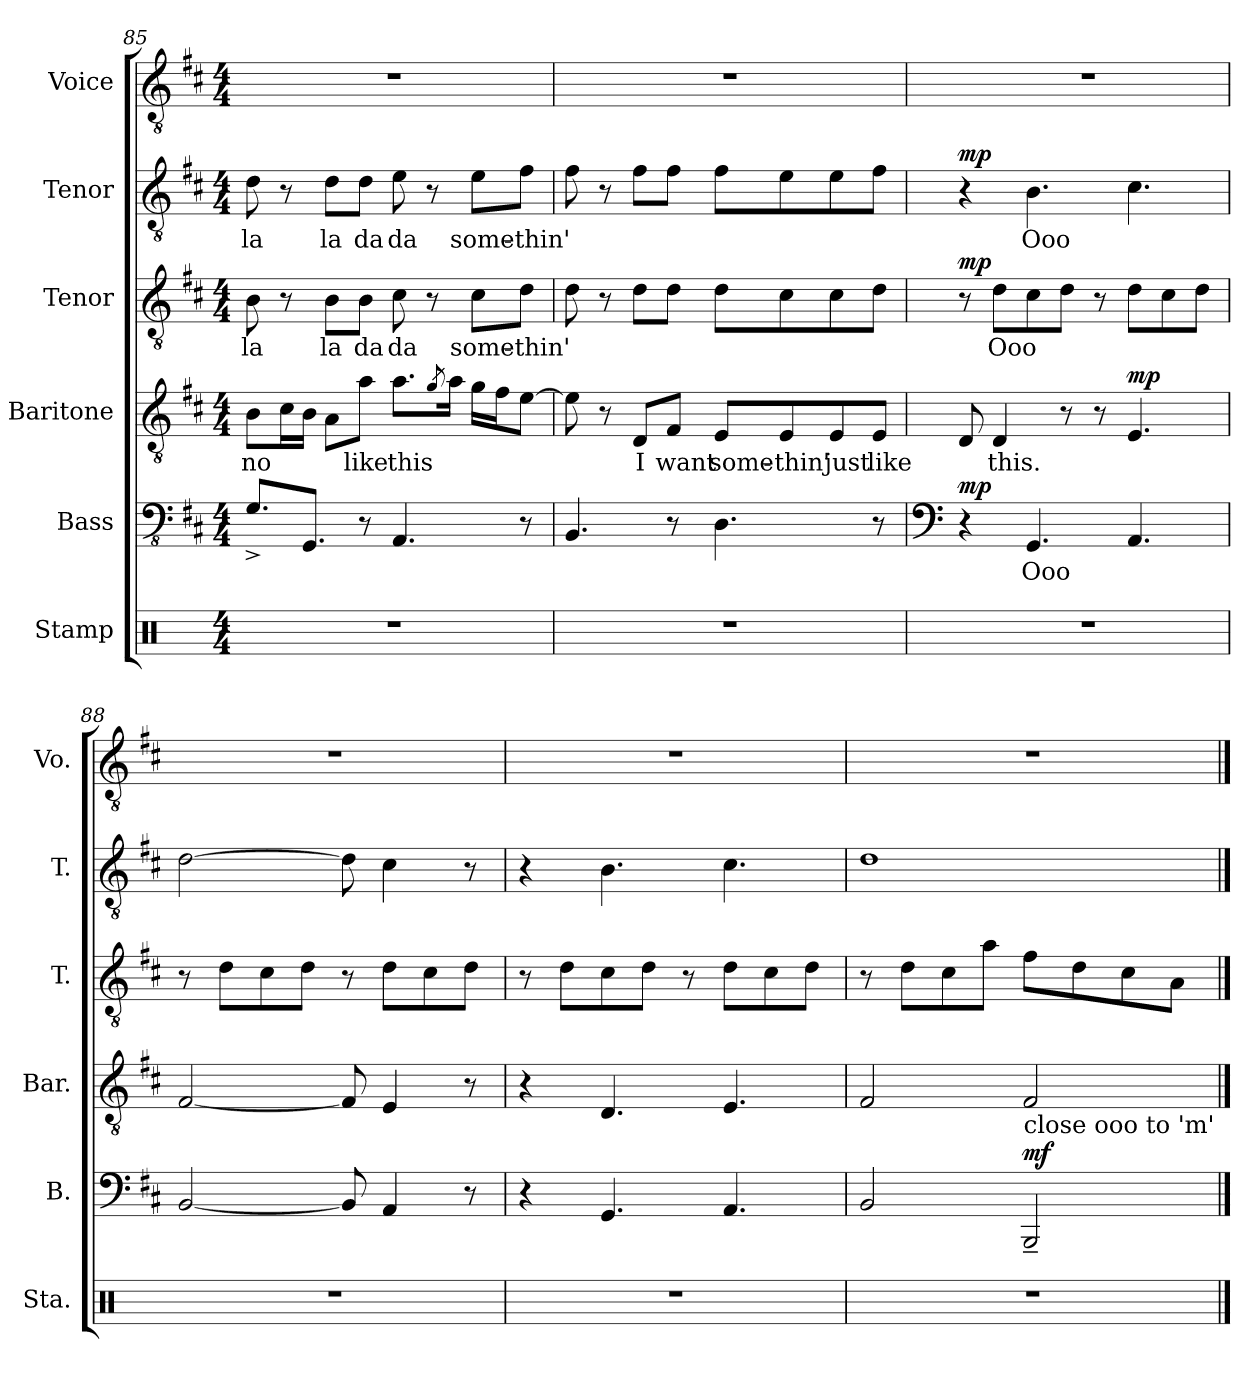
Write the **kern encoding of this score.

**kern	**kern	**text	**dynam	**kern	**text	**dynam	**kern	**text	**dynam	**kern	**text	**dynam	**kern
*part6	*part5	*part5	*part5	*part4	*part4	*part4	*part3	*part3	*part3	*part2	*part2	*part2	*part1
*staff6	*staff5	*staff5	*staff5	*staff4	*staff4	*staff4	*staff3	*staff3	*staff3	*staff2	*staff2	*staff2	*staff1
*I"Stamp	*I"Bass	*	*	*I"Baritone	*	*	*I"Tenor	*	*	*I"Tenor	*	*	*I"Voice
*I'Sta.	*I'B.	*	*	*I'Bar.	*	*	*I'T.	*	*	*I'T.	*	*	*I'Vo.
!!LO:LB:g=z
*clefX	*clefFv4	*	*	*clefGv2	*	*	*clefGv2	*	*	*clefGv2	*	*	*clefGv2
*	*	*	*	*	*	*	*	*	*	*	*	*	*ITrd-7c-12
*k[]	*k[f#c#]	*	*	*k[f#c#]	*	*	*k[f#c#]	*	*	*k[f#c#]	*	*	*k[f#c#]
*M4/4	*M4/4	*	*	*M4/4	*	*	*M4/4	*	*	*M4/4	*	*	*M4/4
=85	=85	=85	=85	=85	=85	=85	=85	=85	=85	=85	=85	=85	=85
!	!	!	!	!	!LO:LY:b	!	!	!LO:LY:b	!	!	!LO:LY:b	!	!
1r	8.GG^/L	.	.	8B\L	no	.	8B\	la	.	8d\	la	.	1r
.	.	.	.	16c#\L	.	.	8r	.	.	8r	.	.	.
.	8.GGG/J	.	.	16B\JJ	.	.	.	.	.	.	.	.	.
!	!	!	!	!	!	!	!	!LO:LY:b	!	!	!LO:LY:b	!	!
.	.	.	.	8A\L	.	.	8B\L	la	.	8d\L	la	.	.
!	!	!	!	!	!LO:LY:b	!	!	!LO:LY:b	!	!	!LO:LY:b	!	!
.	8r	.	.	8a\J	like	.	8B\J	da	.	8d\J	da	.	.
!	!	!	!	!	!LO:LY:b	!	!	!LO:LY:b	!	!	!LO:LY:b	!	!
.	4.AAA/	.	.	8.a\L	this	.	8c#\	da	.	8e\	da	.	.
.	.	.	.	.	.	.	8r	.	.	8r	.	.	.
.	.	.	.	8qg/	.	.	.	.	.	.	.	.	.
.	.	.	.	16a\Jk	.	.	.	.	.	.	.	.	.
!	!	!	!	!	!	!	!	!LO:LY:b	!	!	!LO:LY:b	!	!
.	.	.	.	16g\LL	.	.	8c#\L	some-	.	8e\L	some-	.	.
.	.	.	.	16f#\J	.	.	.	.	.	.	.	.	.
!	!	!	!	!	!	!	!	!LO:LY:b	!	!	!LO:LY:b	!	!
.	8r	.	.	[8e\J	.	.	8d\J	-thin'	.	8f#\J	-thin'	.	.
=86	=86	=86	=86	=86	=86	=86	=86	=86	=86	=86	=86	=86	=86
1r	4.BBB/	.	.	8e\]	.	.	8d\	.	.	8f#\	.	.	1r
.	.	.	.	8r	.	.	8r	.	.	8r	.	.	.
!	!	!	!	!	!LO:LY:b	!	!	!	!	!	!	!	!
.	.	.	.	8D/L	I	.	8d\L	.	.	8f#\L	.	.	.
!	!	!	!	!	!LO:LY:b	!	!	!	!	!	!	!	!
.	8r	.	.	8F#/J	want	.	8d\J	.	.	8f#\J	.	.	.
!	!	!	!	!	!LO:LY:b	!	!	!	!	!	!	!	!
.	4.DD\	.	.	8E/L	some-	.	8d\L	.	.	8f#\L	.	.	.
!	!	!	!	!	!LO:LY:b	!	!	!	!	!	!	!	!
.	.	.	.	8E/	-thin'	.	8c#\	.	.	8e\	.	.	.
!	!	!	!	!	!LO:LY:b	!	!	!	!	!	!	!	!
.	.	.	.	8E/	just	.	8c#\	.	.	8e\	.	.	.
!	!	!	!	!	!LO:LY:b	!	!	!	!	!	!	!	!
.	8r	.	.	8E/J	like	.	8d\J	.	.	8f#\J	.	.	.
=87	=87	=87	=87	=87	=87	=87	=87	=87	=87	=87	=87	=87	=87
*	*clefF4	*	*	*	*	*	*	*	*	*	*	*	*
!	!	!	!LO:DY:b	!	!	!	!	!	!LO:DY:b	!	!	!LO:DY:b	!
1r	4r	.	mp	8D/	.	.	8r	.	mp	4r	.	mp	1r
!	!	!	!	!	!LO:LY:b	!	!	!LO:LY:b	!	!	!	!	!
.	.	.	.	4D/	this.	.	8d\L	Ooo	.	.	.	.	.
!	!	!LO:LY:b	!	!	!	!	!	!	!	!	!LO:LY:b	!	!
.	4.GG/	Ooo	.	.	.	.	8c#\	.	.	4.B\	Ooo	.	.
.	.	.	.	8r	.	.	8d\J	.	.	.	.	.	.
.	.	.	.	8r	.	.	8r	.	.	.	.	.	.
!	!	!	!	!	!	!LO:DY:b	!	!	!	!	!	!	!
.	4.AA/	.	.	4.E/	.	mp	8d\L	.	.	4.c#\	.	.	.
.	.	.	.	.	.	.	8c#\	.	.	.	.	.	.
.	.	.	.	.	.	.	8d\J	.	.	.	.	.	.
!!LO:PB:g=z
=88	=88	=88	=88	=88	=88	=88	=88	=88	=88	=88	=88	=88	=88
1r	[2BB/	.	.	[2F#/	.	.	8r	.	.	[2d\	.	.	1r
.	.	.	.	.	.	.	8d\L	.	.	.	.	.	.
.	.	.	.	.	.	.	8c#\	.	.	.	.	.	.
.	.	.	.	.	.	.	8d\J	.	.	.	.	.	.
.	8BB/]	.	.	8F#/]	.	.	8r	.	.	8d\]	.	.	.
.	4AA/	.	.	4E/	.	.	8d\L	.	.	4c#\	.	.	.
.	.	.	.	.	.	.	8c#\	.	.	.	.	.	.
.	8r	.	.	8r	.	.	8d\J	.	.	8r	.	.	.
=89	=89	=89	=89	=89	=89	=89	=89	=89	=89	=89	=89	=89	=89
1r	4r	.	.	4r	.	.	8r	.	.	4r	.	.	1r
.	.	.	.	.	.	.	8d\L	.	.	.	.	.	.
.	4.GG/	.	.	4.D/	.	.	8c#\	.	.	4.B\	.	.	.
.	.	.	.	.	.	.	8d\J	.	.	.	.	.	.
.	.	.	.	.	.	.	8r	.	.	.	.	.	.
.	4.AA/	.	.	4.E/	.	.	8d\L	.	.	4.c#\	.	.	.
.	.	.	.	.	.	.	8c#\	.	.	.	.	.	.
.	.	.	.	.	.	.	8d\J	.	.	.	.	.	.
=90	=90	=90	=90	=90	=90	=90	=90	=90	=90	=90	=90	=90	=90
1r	2BB/	.	.	2F#/	.	.	8r	.	.	1d	.	.	1r
.	.	.	.	.	.	.	8d\L	.	.	.	.	.	.
.	.	.	.	.	.	.	8c#\	.	.	.	.	.	.
.	.	.	.	.	.	.	8a\J	.	.	.	.	.	.
!	!LO:TX:a:t=close ooo to 'm'	!	!	!	!	!	!	!	!	!	!	!	!
!	!	!	!LO:DY:b	!	!	!	!	!	!	!	!	!	!
.	2BBB~/	.	mf	2F#/	.	.	8f#\L	.	.	.	.	.	.
.	.	.	.	.	.	.	8d\	.	.	.	.	.	.
.	.	.	.	.	.	.	8c#\	.	.	.	.	.	.
.	.	.	.	.	.	.	8A\J	.	.	.	.	.	.
==	==	==	==	==	==	==	==	==	==	==	==	==	==
*-	*-	*-	*-	*-	*-	*-	*-	*-	*-	*-	*-	*-	*-
